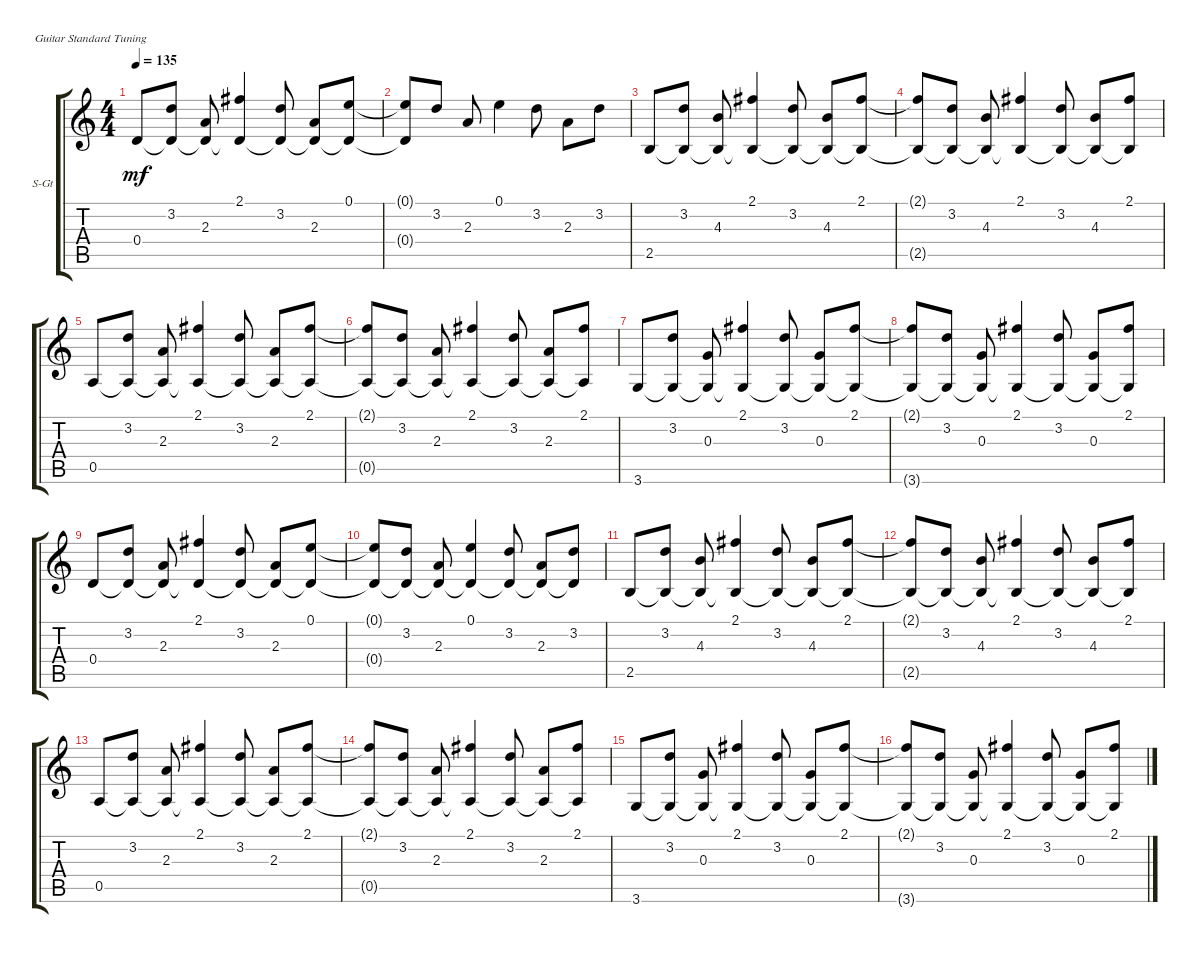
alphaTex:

\defaultSystemsLayout 4
\bracketExtendMode groupsimilarinstruments
\firstSystemTrackNameOrientation horizontal
\otherSystemsTrackNameOrientation horizontal
\track ("Steel Guitar" "S-Gt") {instrument acousticguitarsteel}
\staff {score tabs}
\tuning (E4 B3 G3 D3 A2 E2)
\ts (4 4)
\tempo 135
\clef g2
\ks c
0.4.8{dy mf} (3.2 0.4{t}).8 (2.3 0.4{t}).8 (2.1 0.4{t}).4 (3.2 0.4{t}).8 (2.3 0.4{t}).8 (0.1 0.4{t}).8 |
(0.1{t} 0.4{t}).8 3.2.8 2.3.8 0.1.4 3.2.8 2.3.8 3.2.8 |
2.5.8 (3.2 2.5{t}).8 (4.3 2.5{t}).8 (2.1 2.5{t}).4 (3.2 2.5{t}).8 (4.3 2.5{t}).8 (2.1 2.5{t}).8 |
(2.1{t} 2.5{t}).8 (3.2 2.5{t}).8 (4.3 2.5{t}).8 (2.1 2.5{t}).4 (3.2 2.5{t}).8 (4.3 2.5{t}).8 (2.1 2.5{t}).8 |
0.5.8 (3.2 0.5{t}).8 (2.3 0.5{t}).8 (2.1 0.5{t}).4 (3.2 0.5{t}).8 (2.3 0.5{t}).8 (2.1 0.5{t}).8 |
(2.1{t} 0.5{t}).8 (3.2 0.5{t}).8 (2.3 0.5{t}).8 (2.1 0.5{t}).4 (3.2 0.5{t}).8 (2.3 0.5{t}).8 (2.1 0.5{t}).8 |
3.6.8 (3.2 3.6{t}).8 (0.3 3.6{t}).8 (2.1 3.6{t}).4 (3.2 3.6{t}).8 (0.3 3.6{t}).8 (2.1 3.6{t}).8 |
(2.1{t} 3.6{t}).8 (3.2 3.6{t}).8 (0.3 3.6{t}).8 (2.1 3.6{t}).4 (3.2 3.6{t}).8 (0.3 3.6{t}).8 (2.1 3.6{t}).8 |
0.4.8 (3.2 0.4{t}).8 (2.3 0.4{t}).8 (2.1 0.4{t}).4 (3.2 0.4{t}).8 (2.3 0.4{t}).8 (0.1 0.4{t}).8 |
(0.1{t} 0.4{t}).8 (3.2 0.4{t}).8 (2.3 0.4{t}).8 (0.1 0.4{t}).4 (3.2 0.4{t}).8 (2.3 0.4{t}).8 (3.2 0.4{t}).8 |
2.5.8 (3.2 2.5{t}).8 (4.3 2.5{t}).8 (2.1 2.5{t}).4 (3.2 2.5{t}).8 (4.3 2.5{t}).8 (2.1 2.5{t}).8 |
(2.1{t} 2.5{t}).8 (3.2 2.5{t}).8 (4.3 2.5{t}).8 (2.1 2.5{t}).4 (3.2 2.5{t}).8 (4.3 2.5{t}).8 (2.1 2.5{t}).8 |
0.5.8 (3.2 0.5{t}).8 (2.3 0.5{t}).8 (2.1 0.5{t}).4 (3.2 0.5{t}).8 (2.3 0.5{t}).8 (2.1 0.5{t}).8 |
(2.1{t} 0.5{t}).8 (3.2 0.5{t}).8 (2.3 0.5{t}).8 (2.1 0.5{t}).4 (3.2 0.5{t}).8 (2.3 0.5{t}).8 (2.1 0.5{t}).8 |
3.6.8 (3.2 3.6{t}).8 (0.3 3.6{t}).8 (2.1 3.6{t}).4 (3.2 3.6{t}).8 (0.3 3.6{t}).8 (2.1 3.6{t}).8 |
(2.1{t} 3.6{t}).8 (3.2 3.6{t}).8 (0.3 3.6{t}).8 (2.1 3.6{t}).4 (3.2 3.6{t}).8 (0.3 3.6{t}).8 (2.1 3.6{t}).8
